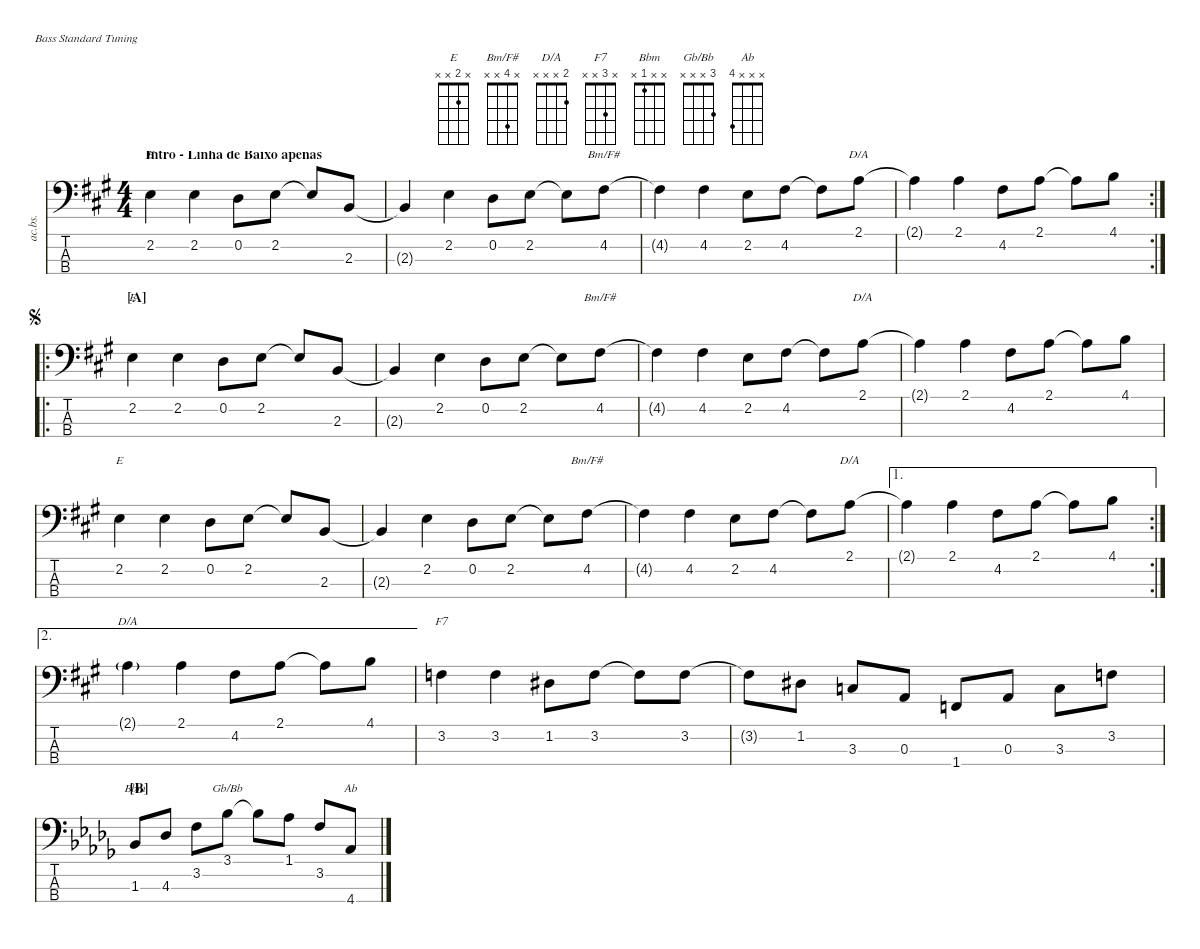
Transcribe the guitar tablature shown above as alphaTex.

\defaultSystemsLayout 4
\hideDynamics
\bracketExtendMode nobrackets
\otherSystemsTrackNameOrientation horizontal
\defaultBarNumberDisplay Hide
\track ("Ukebass" "ac.bs.") {instrument acousticbass}
\staff {score tabs}
\tuning (G2 D2 A1 E1)
\chord ("E" x 2 x x)
\chord ("Bm/F#" x 4 x x)
\chord ("D/A" 2 x x x)
\chord ("F7" x 3 x x)
\chord ("Bbm" x x 1 x)
\chord ("Gb/Bb" 3 x x x)
\chord ("Ab" x x x 4)
\ts (4 4)
\beaming (8 2 2 2 2)
\section ("" "Intro - Linha de Baixo apenas")
\tempo (120 hide)
\clef f4
\ks a
2.2{acc forcenatural}.4{ch "E" dy mf instrument acousticbass} 2.2{acc forcenatural}.4 0.2{acc forcenatural}.8 2.2{acc forcenatural}.8 2.2{t acc forcenatural}.8 2.3{acc forcenatural}.8 |
2.3{t acc forcenatural}.4 2.2{acc forcenatural}.4 0.2{acc forcenatural}.8 2.2{acc forcenatural}.8 2.2{t acc forcenatural}.8 4.2{acc #}.8{ch "Bm/F#"} |
4.2{t acc #}.4 4.2{acc #}.4 2.2{acc forcenatural}.8 4.2{acc #}.8 4.2{t acc #}.8 2.1{acc forcenatural}.8{ch "D/A"} |
\rc 2
2.1{t acc forcenatural}.4 2.1{acc forcenatural}.4 4.2{acc #}.8 2.1{acc forcenatural}.8 2.1{t acc forcenatural}.8 4.1{acc forcenatural}.8 |
\ro
\section ("A" " ")
\jump segno
2.2{acc forcenatural}.4{ch "E"} 2.2{acc forcenatural}.4 0.2{acc forcenatural}.8 2.2{acc forcenatural}.8 2.2{t acc forcenatural}.8 2.3{acc forcenatural}.8 |
2.3{t acc forcenatural}.4 2.2{acc forcenatural}.4 0.2{acc forcenatural}.8 2.2{acc forcenatural}.8 2.2{t acc forcenatural}.8 4.2{acc #}.8{ch "Bm/F#"} |
4.2{t acc #}.4 4.2{acc #}.4 2.2{acc forcenatural}.8 4.2{acc #}.8 4.2{t acc #}.8 2.1{acc forcenatural}.8{ch "D/A"} |
2.1{t acc forcenatural}.4 2.1{acc forcenatural}.4 4.2{acc #}.8 2.1{acc forcenatural}.8 2.1{t acc forcenatural}.8 4.1{acc forcenatural}.8 |
2.2{acc forcenatural}.4{ch "E"} 2.2{acc forcenatural}.4 0.2{acc forcenatural}.8 2.2{acc forcenatural}.8 2.2{t acc forcenatural}.8 2.3{acc forcenatural}.8 |
2.3{t acc forcenatural}.4 2.2{acc forcenatural}.4 0.2{acc forcenatural}.8 2.2{acc forcenatural}.8 2.2{t acc forcenatural}.8 4.2{acc #}.8{ch "Bm/F#"} |
4.2{t acc #}.4 4.2{acc #}.4 2.2{acc forcenatural}.8 4.2{acc #}.8 4.2{t acc #}.8 2.1{acc forcenatural}.8{ch "D/A"} |
\ae 1
\rc 2
2.1{t acc forcenatural}.4 2.1{acc forcenatural}.4 4.2{acc #}.8 2.1{acc forcenatural}.8 2.1{t acc forcenatural}.8 4.1{acc forcenatural}.8 |
\ae 2
2.1{g acc forcenatural}.4{ch "D/A" dy p} 2.1{acc forcenatural}.4{dy mf} 4.2{acc #}.8 2.1{acc forcenatural}.8 2.1{t acc forcenatural}.8 4.1{acc forcenatural}.8 |
3.2{acc forcenatural}.4{ch "F7"} 3.2{acc forcenatural}.4 1.2{acc #}.8 3.2{acc forcenatural}.8 3.2{t acc forcenatural}.8 3.2{acc forcenatural}.8 |
3.2{t acc forcenatural}.8 1.2{acc #}.8 3.3{acc forcenatural}.8 0.3{acc forcenatural}.8 1.4{acc forcenatural}.8 0.3{acc forcenatural}.8 3.3{acc forcenatural}.8 3.2{acc forcenatural}.8 |
\section ("B" "")
\ks db
1.3{acc b}.8{ch "Bbm"} 4.3{acc b}.8 3.2{acc forcenatural}.8 3.1{acc b}.8{ch "Gb/Bb"} 3.1{t acc b}.8 1.1{acc b}.8 3.2{acc forcenatural}.8 4.4{acc b}.8{ch "Ab"}
